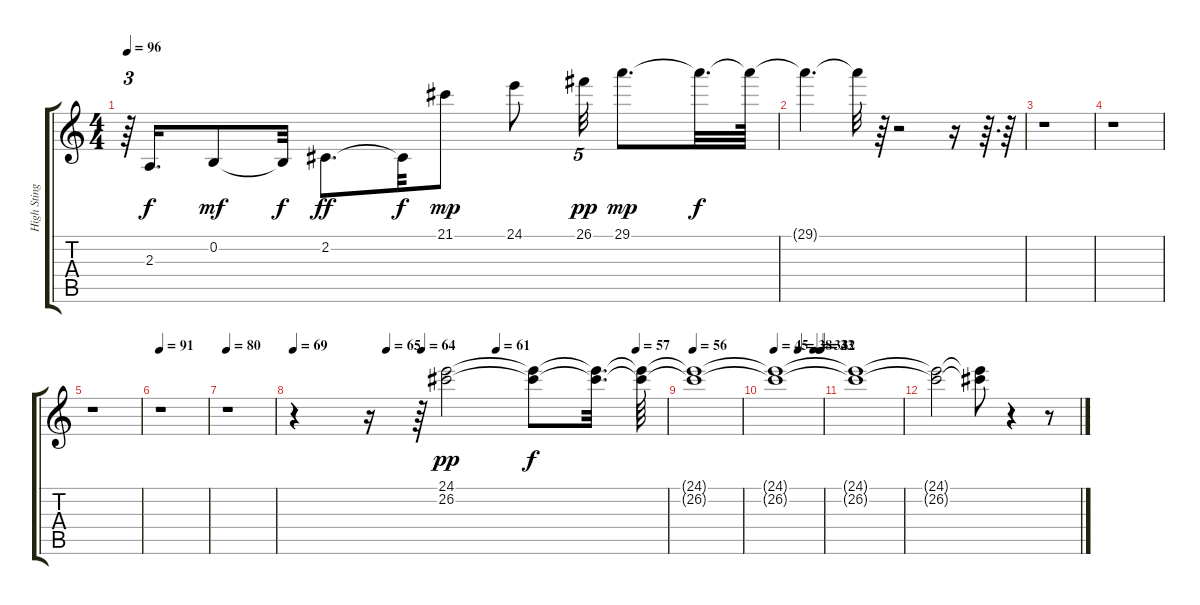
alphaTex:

\track ("High Stings" "High Sting") {instrument stringensemble2}
\staff {score tabs}
\tuning (E4 B3 G3 D3 A2 E2) {hide}
\ts (4 4)
\tempo 96
\clef g2
\ks c
r.64{tu (3 2) dy f} 2.3.16{d} 0.2.8{dy mf} 0.2{t}.32{dy f} 2.2.8{d dy ff} 2.2{t}.32{dy f} 21.1.8{dy mp} 24.1.8 26.1.32{tu (5 4) dy pp} 29.1.8{d dy mp} 29.1{t}.32{d dy f} 29.1{t}.64 |
29.1{t}.4{d} 29.1{t}.32 r.64 r.2 r.16 r.64{d} r.64 |
r.1 |
r.1 |
r.1 |
\tempo 91
r.1 |
\tempo 80
r.1 |
\tempo 69
\tempo (65 0.25)
\tempo (64 0.34375)
\tempo (61 0.54375)
\tempo (57 0.91875)
r.4 r.16 r.64 (24.1 26.2).2{dy pp volume 4} (24.1{t} 26.2{t}).8{dy f} (24.1{t} 26.2{t}).32{d} (24.1{t} 26.2{t}).64 |
\tempo 56
(24.1{t} 26.2{t}).1 |
\tempo 45
\tempo (38 0.5)
\tempo (34 0.8229166666666666)
\tempo (33 0.9479166666666666)
\tempo (32 0.9791666666666666)
(24.1{t} 26.2{t}).1 |
(24.1{t} 26.2{t}).1 |
(24.1{t} 26.2{t}).2 (24.1{t} 26.2{t}).8 r.4 r.8
